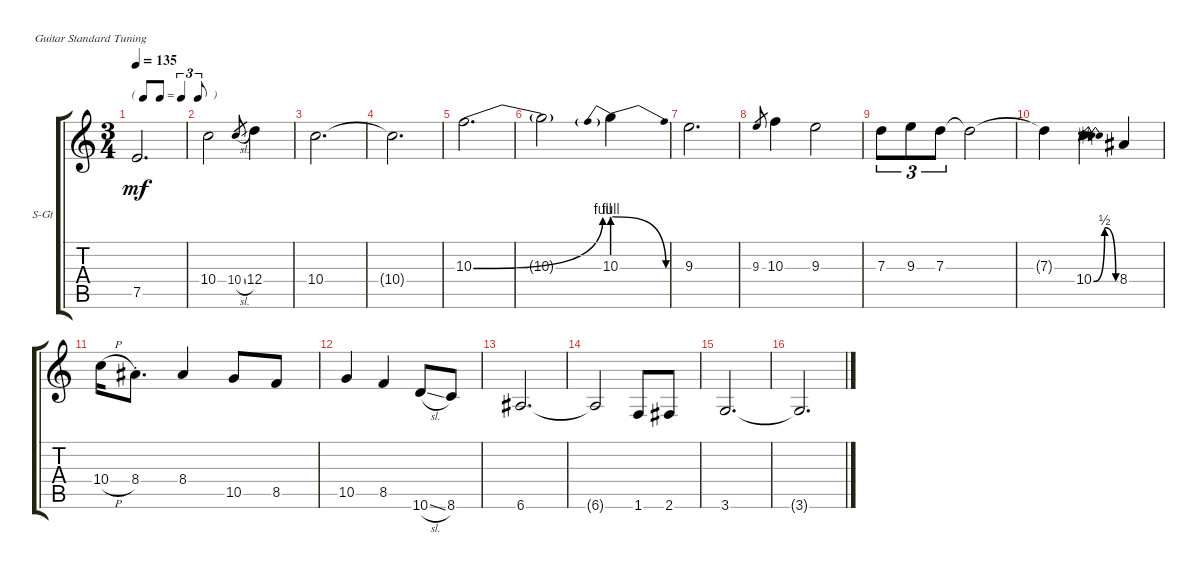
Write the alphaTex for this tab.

\defaultSystemsLayout 4
\bracketExtendMode groupsimilarinstruments
\firstSystemTrackNameOrientation horizontal
\otherSystemsTrackNameOrientation horizontal
\track ("Solo Guitar" "S-Gt") {instrument acousticguitarsteel}
\staff {score tabs}
\tuning (E4 B3 G3 D3 A2 E2)
\ts (3 4)
\tf triplet8th
\tempo 135
\clef g2
\ks c
7.5.2{d dy mf} |
10.4.2 10.4{sl}.8{gr} 12.4.4 |
10.4.2{d} |
10.4{t}.2{d} |
10.3{be (bend 0 0 6.6 4)}.2{d} |
10.3{t}.2 10.3{be (prebendrelease 0 4 57 0)}.4 |
9.3.2{d} |
9.3.8{gr} 10.3.4 9.3.2 |
7.3.8{tu (3 2)} 9.3.8{tu (3 2)} 7.3.8{tu (3 2)} 7.3{t}.2 |
7.3{t}.4 10.4{be (bendrelease 0 0 16.8 2 37.8 2 50.4 0)}.4 8.4.4 |
10.4{h}.16 8.4{st}.8{d} 8.4.4 10.5.8 8.5.8 |
10.5.4 8.5.4 10.6{sl}.8 8.6.8 |
6.6.2{d} |
6.6{t}.2 1.6.8 2.6.8 |
3.6.2{d} |
3.6{t}.2{d}
